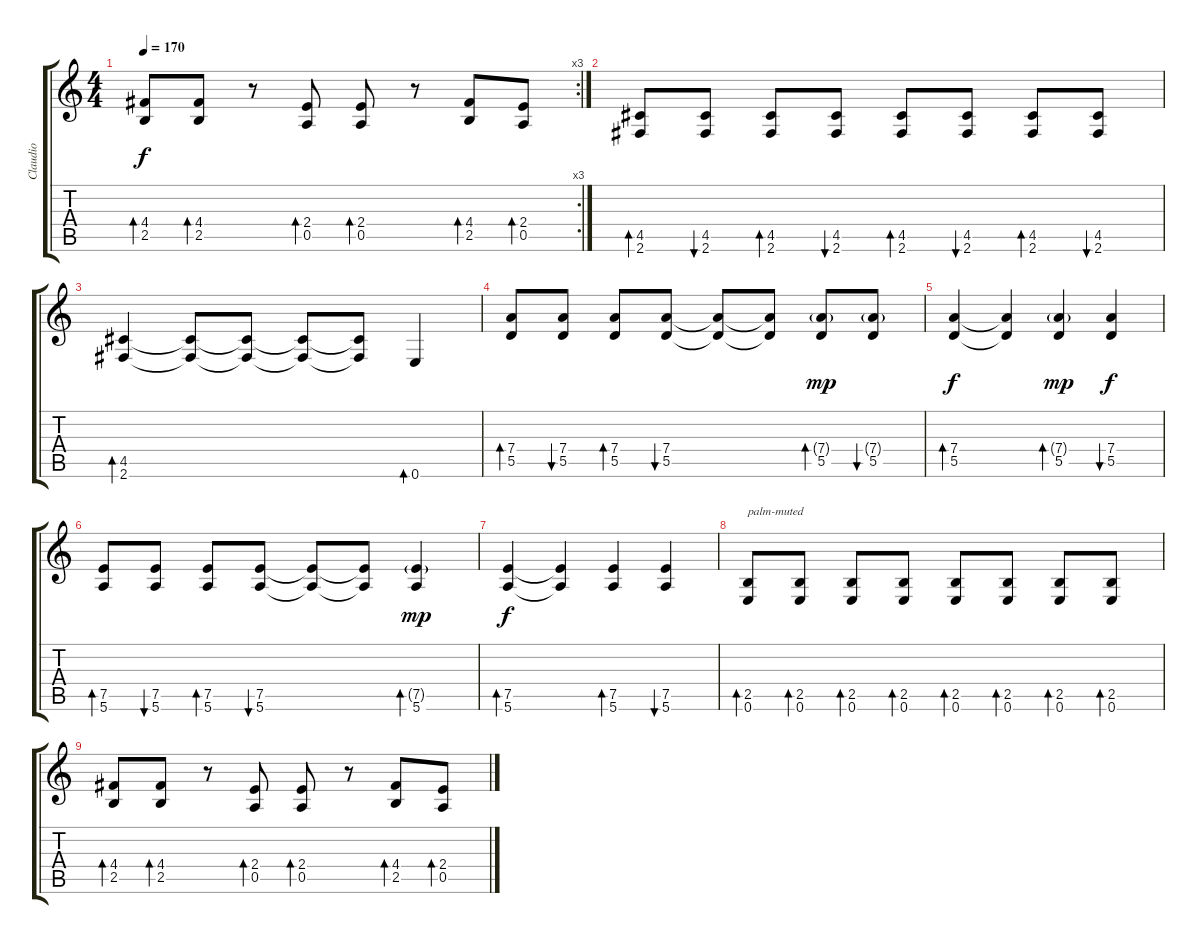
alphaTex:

\track ("Claudio" "Claudio") {instrument distortionguitar}
\staff {score tabs}
\tuning (E4 B3 G3 D3 A2 E2) {hide}
\rc 3
\ts (4 4)
\tempo 170
\clef g2
\ks c
(4.4 2.5).8{bd 60 dy f instrument distortionguitar} (4.4 2.5).8{bd 60} r.8 (2.4 0.5).8{bd 60} (2.4 0.5).8{bd 60} r.8 (4.4 2.5).8{bd 60} (2.4 0.5).8{bd 60} |
(4.5 2.6).8{bd 60 volume 16 instrument distortionguitar} (4.5 2.6).8{bu 60} (4.5 2.6).8{bd 60} (4.5 2.6).8{bu 60} (4.5 2.6).8{bd 60} (4.5 2.6).8{bu 60} (4.5 2.6).8{bd 60} (4.5 2.6).8{bu 60} |
(4.5 2.6).4{bd 60} (4.5{t} 2.6{t}).8 (4.5{t} 2.6{t}).8 (4.5{t} 2.6{t}).8 (4.5{t} 2.6{t}).8 0.6.4{bd 60} |
(7.4 5.5).8{bd 60} (7.4 5.5).8{bu 60} (7.4 5.5).8{bd 60} (7.4 5.5).8{bu 60} (7.4{t} 5.5{t}).8 (7.4{t} 5.5{t}).8 (7.4{g} 5.5).8{bd 60 dy mp} (7.4{g} 5.5).8{bu 60} |
(7.4 5.5).4{bd 60 dy f} (7.4{t} 5.5{t}).4 (7.4{g} 5.5).4{bd 60 dy mp} (7.4 5.5).4{bu 60 dy f} |
(7.5 5.6).8{bd 60} (7.5 5.6).8{bu 60} (7.5 5.6).8{bd 60} (7.5 5.6).8{bu 60} (7.5{t} 5.6{t}).8 (7.5{t} 5.6{t}).8 (7.5{g} 5.6).4{bd 60 dy mp} |
(7.5 5.6).4{bd 60 dy f volume 12} (7.5{t} 5.6{t}).4 (7.5 5.6).4{bd 60} (7.5 5.6).4{bu 60} |
(2.5 0.6).8{bd 60 txt "palm-muted" volume 10 instrument electricguitarmuted} (2.5 0.6).8{bd 60} (2.5 0.6).8{bd 60} (2.5 0.6).8{bd 60} (2.5 0.6).8{bd 60 volume 8} (2.5 0.6).8{bd 60} (2.5 0.6).8{bd 60} (2.5 0.6).8{bd 60} |
(4.4 2.5).8{bd 60 instrument distortionguitar} (4.4 2.5).8{bd 60} r.8 (2.4 0.5).8{bd 60 volume 6} (2.4 0.5).8{bd 60} r.8 (4.4 2.5).8{bd 60 volume 3} (2.4 0.5).8{bd 60}
